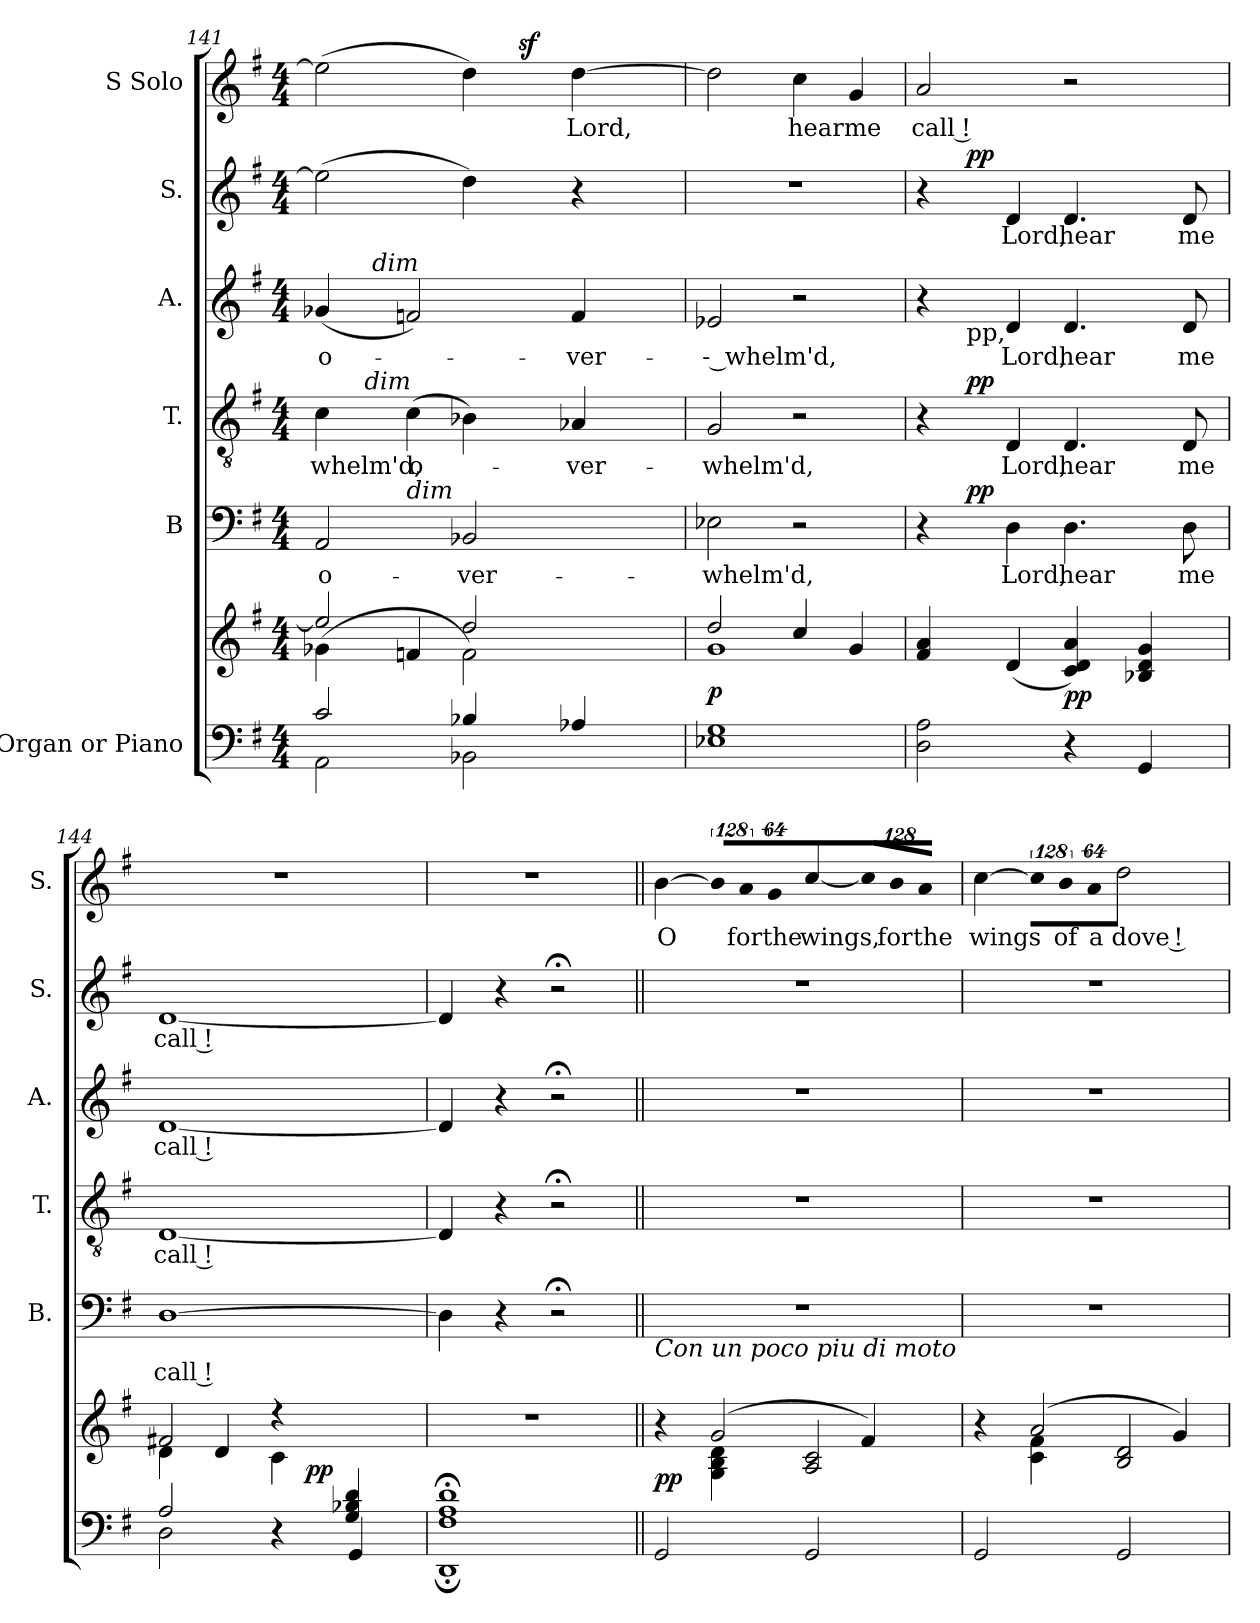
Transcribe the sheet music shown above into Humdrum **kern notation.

**kern	**kern	**dynam	**kern	**text	**dynam	**kern	**text	**dynam	**kern	**text	**kern	**text	**dynam	**kern	**text	**dynam
*part6	*part6	*part6	*part5	*part5	*part5	*part4	*part4	*part4	*part3	*part3	*part2	*part2	*part2	*part1	*part1	*part1
*staff7	*staff6	*staff6/7	*staff5	*staff5	*staff5	*staff4	*staff4	*staff4	*staff3	*staff3	*staff2	*staff2	*staff2	*staff1	*staff1	*staff1
*I"Organ or  Piano	*	*	*I"B	*	*	*I"T.	*	*	*I"A.	*	*I"S.	*	*	*I"S    Solo	*	*
*	*	*	*I'B.	*	*	*I'T.	*	*	*I'A.	*	*I'S.	*	*	*I'S.	*	*
*clefF4	*clefG2	*	*clefF4	*	*	*clefGv2	*	*	*clefG2	*	*clefG2	*	*	*clefG2	*	*
*	*	*	*	*	*	*ITrd7c12	*	*	*	*	*	*	*	*	*	*
*k[f#]	*k[f#]	*	*k[f#]	*	*	*k[f#]	*	*	*k[f#]	*	*k[f#]	*	*	*k[f#]	*	*
*G:	*G:	*	*G:	*	*	*G:	*	*	*G:	*	*G:	*	*	*G:	*	*
*M4/4	*M4/4	*	*M4/4	*	*	*M4/4	*	*	*M4/4	*	*M4/4	*	*	*M4/4	*	*
=141	=141	=141	=141	=141	=141	=141	=141	=141	=141	=141	=141	=141	=141	=141	=141	=141
*^	*^	*	*	*	*	*	*	*	*	*	*	*	*	*	*	*
!	!	!	!	!	!	!LO:LY:b:color=#000000	!	!	!	!	!	!	!	!	!	!	!	!
!	!	!	!	!	!	!	!	!	!LO:LY:b:color=#000000	!	!	!	!	!	!	!	!	!
!	!	!	!	!	!	!	!	!	!	!	!	!LO:LY:b:color=#000000	!	!	!	!	!	!
*	*	*	*	*	*^	*	*	*^	*	*	*^	*	*	*	*	*^	*	*
2ci/	2AAi\	2ee-i/]	(4g-Xi\	.	2AAi/	4ryy	o-	.	4Ci\	8ryy	-whelm'd,	.	(4g-Xi/	8ryy	o-	(2ee-i\]	.	.	(2ee-i\]	2ryy	.	.
.	.	.	.	.	.	.	.	.	.	128..ryy	.	.	.	64.ryy	.	.	.	.	.	.	.	.
!	!	!	!	!	!	!	!	!	!	!LO:TX:a:i:t=dim	!	!	!	!	!	!	!	!	!	!	!	!
.	.	.	.	.	.	.	.	.	.	2ryy	.	.	.	.	.	.	.	.	.	.	.	.
!	!	!	!	!	!	!	!	!	!	!	!	!	!	!LO:TX:a:i:t=dim	!	!	!	!	!	!	!	!
.	.	.	.	.	.	.	.	.	.	.	.	.	.	2ryy	.	.	.	.	.	.	.	.
!	!	!	!	!	!	!LO:TX:a:i:t=dim	!	!	!	!	!	!	!	!	!	!	!	!	!	!	!	!
!	!	!	!	!	!	!	!	!	!	!	!LO:LY:b:color=#000000	!	!	!	!	!	!	!	!	!	!	!
.	.	.	4fni/	.	.	2.ryy	.	.	(4Ci\	.	o-	.	2fni/)	.	.	.	.	.	.	.	.	.
!	!	!	!	!	!	!	!LO:LY:b:color=#000000	!	!	!	!	!	!	!	!	!	!	!	!	!	!	!
4B-Xi/	2BB-Xi\	2ddi/	2fi\)	] ]	2BB-Xi/	.	-ver-	.	4BB-Xi\)	.	.	.	.	.	.	4ddi\)	.	.	4ddi\)	16ryy	.	.
.	.	.	.	.	.	.	.	.	.	.	.	.	.	.	.	.	.	.	.	32ryy	.	.
.	.	.	.	.	.	.	.	.	.	.	.	.	.	.	.	.	.	.	.	64ryy	.	.
.	.	.	.	.	.	.	.	.	.	.	.	.	.	.	.	.	.	.	.	256.ryy	.	.
.	.	.	.	.	.	.	.	.	.	.	.	.	.	.	.	.	.	.	.	4ryy	.	sf
.	.	.	.	.	.	.	.	.	.	4ryy	.	.	.	.	.	.	.	.	.	.	.	.
.	.	.	.	.	.	.	.	.	.	.	.	.	.	4ryy	.	.	.	.	.	.	.	.
!	!	!	!	!	!	!	!	!	!	!	!LO:LY:b:color=#000000	!	!	!	!	!	!	!	!	!	!	!
!	!	!	!	!	!	!	!	!	!	!	!	!	!	!	!LO:LY:b:color=#000000	!	!	!	!	!	!	!
!	!	!	!	!	!	!	!	!	!	!	!	!	!	!	!	!	!	!	!	!	!LO:LY:b:color=#000000	!
4A-Xi/	.	.	.	.	.	.	.	.	4AA-Xi/	.	-ver-	.	4fi/	.	-ver-	4r	.	.	[4ddi\	.	Lord,	.
.	.	.	.	.	.	.	.	.	.	.	.	.	.	.	.	.	.	.	.	8ryy	.	.
.	.	.	.	.	.	.	.	.	.	16ryy	.	.	.	.	.	.	.	.	.	.	.	.
.	.	.	.	.	.	.	.	.	.	.	.	.	.	16ryy	.	.	.	.	.	.	.	.
.	.	.	.	.	.	.	.	.	.	32ryy	.	.	.	.	.	.	.	.	.	.	.	.
.	.	.	.	.	.	.	.	.	.	.	.	.	.	32ryy	.	.	.	.	.	.	.	.
.	.	.	.	.	.	.	.	.	.	64ryy	.	.	.	.	.	.	.	.	.	.	.	.
.	.	.	.	.	.	.	.	.	.	.	.	.	.	.	.	.	.	.	.	128ryy	.	.
.	.	.	.	.	.	.	.	.	.	.	.	.	.	128ryy	.	.	.	.	.	.	.	.
.	.	.	.	.	.	.	.	.	.	512ryy	.	.	.	.	.	.	.	.	.	512ryy	.	.
*	*	*	*	*	*v	*v	*	*	*	*	*	*	*v	*v	*	*	*	*	*v	*v	*	*
*v	*v	*	*	*	*	*	*	*v	*v	*	*	*	*	*	*	*	*	*	*
=142	=142	=142	=142	=142	=142	=142	=142	=142	=142	=142	=142	=142	=142	=142	=142	=142	=142
*^	*	*	*	*^	*	*	*^	*	*	*^	*	*	*	*	*^	*	*
!	!	!	!	!	!	!	!LO:LY:b:color=#000000	!	!	!	!	!	!	!	!	!	!	!	!	!	!	!
*	*	*	*	*	*v	*v	*	*	*	*	*	*	*v	*v	*	*	*	*	*v	*v	*	*
*v	*v	*	*	*	*	*	*	*v	*v	*	*	*	*	*	*	*	*	*	*
*^	*	*	*	*^	*	*	*^	*	*	*^	*	*	*	*	*^	*	*
!	!	!	!	!	!	!	!	!	!	!	!LO:LY:b:color=#000000	!	!	!	!	!	!	!	!	!	!	!
*	*	*	*	*	*v	*v	*	*	*	*	*	*	*v	*v	*	*	*	*	*v	*v	*	*
*v	*v	*	*	*	*	*	*	*v	*v	*	*	*	*	*	*	*	*	*	*
*^	*	*	*	*^	*	*	*^	*	*	*^	*	*	*	*	*^	*	*
!	!	!	!	!	!	!	!	!	!	!	!	!	!	!	!LO:LY:b:color=#000000	!	!	!	!	!	!	!
*	*	*	*	*	*v	*v	*	*	*	*	*	*	*v	*v	*	*	*	*	*v	*v	*	*
*v	*v	*	*	*	*	*	*	*v	*v	*	*	*	*	*	*	*	*	*	*
1E-Xi 1Gi	2ddi/	1gi	p	2E-Xi\	-whelm'd,	.	2GGi/	-whelm'd,	.	2e-Xi/	-- whelm'd,	1r	.	.	2ddi\]	.	.
!	!	!	!	!	!	!	!	!	!	!	!	!	!	!	!	!LO:LY:b:color=#000000	!
.	4cci/	.	.	2r	.	.	2r	.	.	2r	.	.	.	.	4cci\	hear	.
!	!	!	!	!	!	!	!	!	!	!	!	!	!	!	!	!LO:LY:b:color=#000000	!
.	4gi/	.	.	.	.	.	.	.	.	.	.	.	.	.	4gi/	me	.
*	*v	*v	*	*	*	*	*	*	*	*	*	*	*	*	*	*	*
=143	=143	=143	=143	=143	=143	=143	=143	=143	=143	=143	=143	=143	=143	=143	=143	=143
!	!	!	!	!	!	!	!	!	!	!	!	!	!	!	!LO:LY:b:color=#000000	!
*	*	*	*^	*	*	*^	*	*	*^	*	*^	*	*	*	*	*
2Di\ 2Ai	4f#i/ 4ai	.	4r	16ryy	.	.	4r	16ryy	.	.	4r	16ryy	.	4r	16ryy	.	.	2ai/	call !	.
.	.	.	.	32ryy	.	.	.	32ryy	.	.	.	32ryy	.	.	32ryy	.	.	.	.	.
.	.	.	.	128...ryy	.	.	.	128...ryy	.	.	.	128...ryy	.	.	128...ryy	.	.	.	.	.
!	!	!	!	!	!	!	!	!	!	!	!	!LO:TX:b:t=pp,	!	!	!	!	!	!	!	!
.	.	.	.	2ryy	.	pp	.	2ryy	.	pp	.	2ryy	.	.	2ryy	.	pp	.	.	.
!	!	!	!	!	!LO:LY:b:color=#000000	!	!	!	!	!	!	!	!	!	!	!	!	!	!	!
!	!	!	!	!	!	!	!	!	!LO:LY:b:color=#000000	!	!	!	!	!	!	!	!	!	!	!
!	!	!	!	!	!	!	!	!	!	!	!	!	!LO:LY:b:color=#000000	!	!	!	!	!	!	!
!	!	!	!	!	!	!	!	!	!	!	!	!	!	!	!	!LO:LY:b:color=#000000	!	!	!	!
.	(4di/	.	4Di\	.	Lord,	.	4DDi/	.	Lord,	.	4di/	.	Lord,	4di/	.	Lord,	.	.	.	.
!	!	!	!	!	!LO:LY:b:color=#000000	!	!	!	!	!	!	!	!	!	!	!	!	!	!	!
!	!	!	!	!	!	!	!	!	!LO:LY:b:color=#000000	!	!	!	!	!	!	!	!	!	!	!
!	!	!	!	!	!	!	!	!	!	!	!	!	!LO:LY:b:color=#000000	!	!	!	!	!	!	!
!	!	!	!	!	!	!	!	!	!	!	!	!	!	!	!	!LO:LY:b:color=#000000	!	!	!	!
4r	4ci/ 4di 4ai)	pp	4.Di\	.	hear	.	4.DDi/	.	hear	.	4.di/	.	hear	4.di/	.	hear	.	2r	.	.
.	.	.	.	4ryy	.	.	.	4ryy	.	.	.	4ryy	.	.	4ryy	.	.	.	.	.
4GGi/	4B-Xi/ 4di 4gi	.	.	.	.	.	.	.	.	.	.	.	.	.	.	.	.	.	.	.
.	.	.	.	8ryy	.	.	.	8ryy	.	.	.	8ryy	.	.	8ryy	.	.	.	.	.
!	!	!	!	!	!LO:LY:b:color=#000000	!	!	!	!	!	!	!	!	!	!	!	!	!	!	!
!	!	!	!	!	!	!	!	!	!LO:LY:b:color=#000000	!	!	!	!	!	!	!	!	!	!	!
!	!	!	!	!	!	!	!	!	!	!	!	!	!LO:LY:b:color=#000000	!	!	!	!	!	!	!
!	!	!	!	!	!	!	!	!	!	!	!	!	!	!	!	!LO:LY:b:color=#000000	!	!	!	!
.	.	.	8Di\	.	me	.	8DDi/	.	me	.	8di/	.	me	8di/	.	me	.	.	.	.
.	.	.	.	64ryy	.	.	.	64ryy	.	.	.	64ryy	.	.	64ryy	.	.	.	.	.
.	.	.	.	1024ryy	.	.	.	1024ryy	.	.	.	1024ryy	.	.	1024ryy	.	.	.	.	.
*	*	*	*v	*v	*	*	*	*	*	*	*v	*v	*	*v	*v	*	*	*	*	*
*	*	*	*	*	*	*v	*v	*	*	*	*	*	*	*	*	*	*
=144	=144	=144	=144	=144	=144	=144	=144	=144	=144	=144	=144	=144	=144	=144	=144	=144
*^	*^	*	*	*	*	*	*	*	*	*	*	*	*	*	*	*
*	*^	*	*	*	*	*	*	*	*	*	*	*	*	*	*	*	*	*
*	*	*	*	*	*	*^	*	*	*^	*	*	*^	*	*^	*	*	*	*	*
!	!	!	!	!	!	!	!	!LO:LY:b:color=#000000	!	!	!	!	!	!	!	!	!	!	!	!	!	!	!
*	*	*	*	*	*	*v	*v	*	*	*	*	*	*	*v	*v	*	*v	*v	*	*	*	*	*
*	*	*	*	*	*	*	*	*	*v	*v	*	*	*	*	*	*	*	*	*	*
*	*	*	*	*	*	*^	*	*	*^	*	*	*^	*	*^	*	*	*	*	*
!	!	!	!	!	!	!	!	!	!	!	!	!LO:LY:b:color=#000000	!	!	!	!	!	!	!	!	!	!	!
*	*	*	*	*	*	*v	*v	*	*	*	*	*	*	*v	*v	*	*v	*v	*	*	*	*	*
*	*	*	*	*	*	*	*	*	*v	*v	*	*	*	*	*	*	*	*	*	*
*	*	*	*	*	*	*^	*	*	*^	*	*	*^	*	*^	*	*	*	*	*
!	!	!	!	!	!	!	!	!	!	!	!	!	!	!	!	!LO:LY:b:color=#000000	!	!	!	!	!	!	!
*	*	*	*	*	*	*v	*v	*	*	*	*	*	*	*v	*v	*	*v	*v	*	*	*	*	*
*	*	*	*	*	*	*	*	*	*v	*v	*	*	*	*	*	*	*	*	*	*
*	*	*	*	*	*	*^	*	*	*^	*	*	*^	*	*^	*	*	*	*	*
!	!	!	!	!	!	!	!	!	!	!	!	!	!	!	!	!	!	!	!LO:LY:b:color=#000000	!	!	!	!
*	*	*	*	*	*	*v	*v	*	*	*	*	*	*	*v	*v	*	*v	*v	*	*	*	*	*
*	*	*	*	*^	*	*	*	*	*v	*v	*	*	*	*	*	*	*	*	*	*
2.ryy	2Ai/	2Di\	2f#Xi/	4di\	2ryy	.	[1Di	call !	.	[1DDi	call !	.	[1di	call !	[1di	call !	.	1r	.	.
.	.	.	.	4di/	.	.	.	.	.	.	.	.	.	.	.	.	.	.	.	.
.	2ryy	4r	4r	4ci\	16..ryy	.	.	.	.	.	.	.	.	.	.	.	.	.	.	.
.	.	.	.	.	4ryy	pp	.	.	.	.	.	.	.	.	.	.	.	.	.	.
4Gi/ 4B-Xi 4di	.	4GGi/	4ryy	4ryy	.	.	.	.	.	.	.	.	.	.	.	.	.	.	.	.
.	.	.	.	.	8ryy	.	.	.	.	.	.	.	.	.	.	.	.	.	.	.
.	.	.	.	.	64ryy	.	.	.	.	.	.	.	.	.	.	.	.	.	.	.
*	*v	*v	*	*	*	*	*	*	*	*	*	*	*	*	*	*	*	*	*	*
*	*	*v	*v	*v	*	*	*	*	*	*	*	*	*	*	*	*	*	*	*
!!LO:PB:g=z
=145	=145	=145	=145	=145	=145	=145	=145	=145	=145	=145	=145	=145	=145	=145	=145	=145	=145
1F#i; 1Ai; 1di;	1DD;i	1r	.	4Di\]	.	.	4DDi/]	.	.	4di/]	.	4di/]	.	.	1r	.	.
.	.	.	.	4r	.	.	4r	.	.	4r	.	4r	.	.	.	.	.
.	.	.	.	2r;	.	.	2r;	.	.	2r;	.	2r;	.	.	.	.	.
*v	*v	*	*	*	*	*	*	*	*	*	*	*	*	*	*	*	*
=146||	=146||	=146||	=146||	=146||	=146||	=146||	=146||	=146||	=146||	=146||	=146||	=146||	=146||	=146||	=146||	=146||
*	*^	*	*	*	*	*	*	*	*	*	*	*	*	*	*	*
!	!	!	!	!LO:TX:b:i:t=Con un poco piu di moto	!	!	!	!	!	!	!	!	!	!	!	!	!
!	!	!	!	!	!	!	!	!	!	!	!	!	!	!	!	!LO:LY:b:color=#000000	!
2GGi/	4r	4ryy	pp	1r	.	.	1r	.	.	1r	.	1r	.	.	[4bi\	O	.
!	!	!	!	!	!	!	!	!	!	!	!	!	!	!	!LO:N:vis=8	!	!
.	(2gi/	4Gi\ 4Bi 4di	.	.	.	.	.	.	.	.	.	.	.	.	1024%85bi/L]	.	.
!	!	!	!	!	!	!	!	!	!	!	!	!	!	!	!LO:N:vis=8	!	!
!	!	!	!	!	!	!	!	!	!	!	!	!	!	!	!	!LO:LY:b:color=#000000	!
.	.	.	.	.	.	.	.	.	.	.	.	.	.	.	1024%85ai/	for	.
!	!	!	!	!	!	!	!	!	!	!	!	!	!	!	!LO:N:vis=8	!	!
!	!	!	!	!	!	!	!	!	!	!	!	!	!	!	!	!LO:LY:b:color=#000000	!
.	.	.	.	.	.	.	.	.	.	.	.	.	.	.	512%43gi/J	the	.
!	!	!	!	!	!	!	!	!	!	!	!	!	!	!	!	!LO:LY:b:color=#000000	!
2GGi/	.	2Ai/ 2ci	.	.	.	.	.	.	.	.	.	.	.	.	[4cci\	wings,	.
!	!	!	!	!	!	!	!	!	!	!	!	!	!	!	!LO:N:vis=8	!	!
.	4f#i/)	.	.	.	.	.	.	.	.	.	.	.	.	.	1024%85cci/L]	.	.
!	!	!	!	!	!	!	!	!	!	!	!	!	!	!	!LO:N:vis=8	!	!
!	!	!	!	!	!	!	!	!	!	!	!	!	!	!	!	!LO:LY:b:color=#000000	!
.	.	.	.	.	.	.	.	.	.	.	.	.	.	.	1024%85bi/	for	.
!	!	!	!	!	!	!	!	!	!	!	!	!	!	!	!LO:N:vis=8	!	!
!	!	!	!	!	!	!	!	!	!	!	!	!	!	!	!	!LO:LY:b:color=#000000	!
.	.	.	.	.	.	.	.	.	.	.	.	.	.	.	512%43ai/J	the	.
=147	=147	=147	=147	=147	=147	=147	=147	=147	=147	=147	=147	=147	=147	=147	=147	=147	=147
!	!	!	!	!	!	!	!	!	!	!	!	!	!	!	!	!LO:LY:b:color=#000000	!
2GGi/	4r	4ryy	.	1r	.	.	1r	.	.	1r	.	1r	.	.	[4cci\	wings	.
!	!	!	!	!	!	!	!	!	!	!	!	!	!	!	!LO:N:vis=8	!	!
.	(2ai/	4ci\ 4f#i	.	.	.	.	.	.	.	.	.	.	.	.	1024%85cci\L]	.	.
!	!	!	!	!	!	!	!	!	!	!	!	!	!	!	!LO:N:vis=8	!	!
!	!	!	!	!	!	!	!	!	!	!	!	!	!	!	!	!LO:LY:b:color=#000000	!
.	.	.	.	.	.	.	.	.	.	.	.	.	.	.	1024%85bi\	of	.
!	!	!	!	!	!	!	!	!	!	!	!	!	!	!	!LO:N:vis=8	!	!
!	!	!	!	!	!	!	!	!	!	!	!	!	!	!	!	!LO:LY:b:color=#000000	!
.	.	.	.	.	.	.	.	.	.	.	.	.	.	.	512%43ai\J	a	.
!	!	!	!	!	!	!	!	!	!	!	!	!	!	!	!	!LO:LY:b:color=#000000	!
2GGi/	.	2Bi/ 2di	.	.	.	.	.	.	.	.	.	.	.	.	2ddi\	dove !	.
.	4gi/)	.	.	.	.	.	.	.	.	.	.	.	.	.	.	.	.
*	*v	*v	*	*	*	*	*	*	*	*	*	*	*	*	*	*	*
=	=	=	=	=	=	=	=	=	=	=	=	=	=	=	=	=
*-	*-	*-	*-	*-	*-	*-	*-	*-	*-	*-	*-	*-	*-	*-	*-	*-
